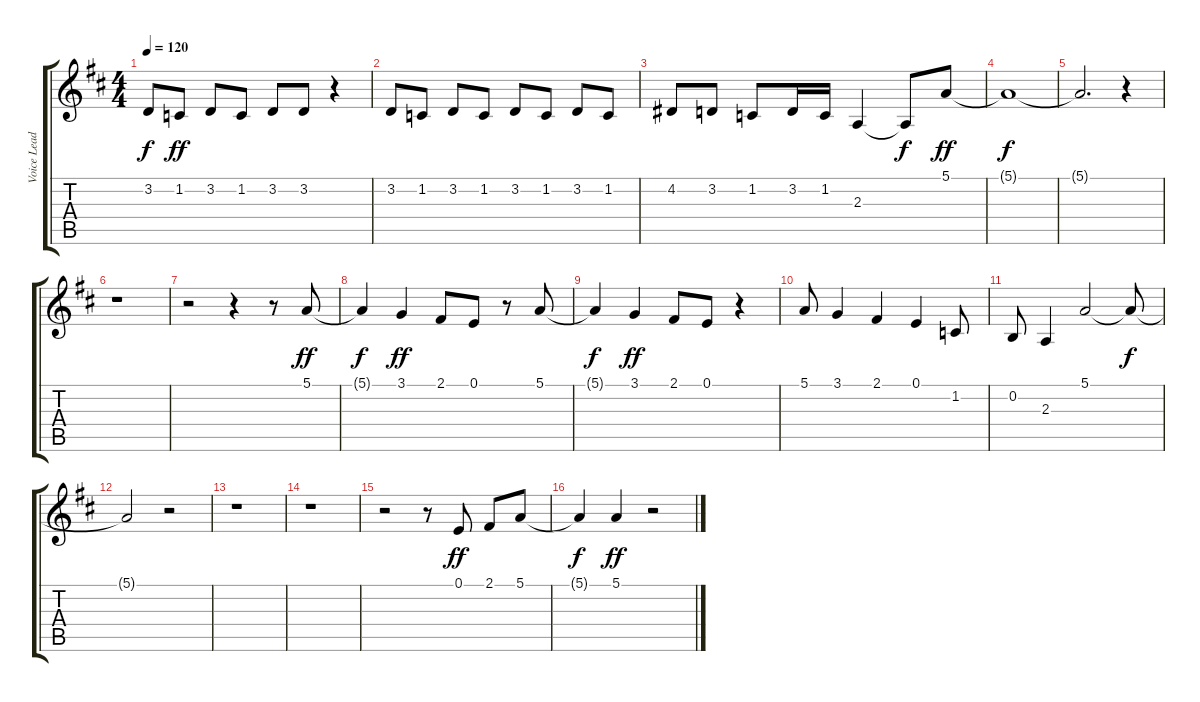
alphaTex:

\track ("Voice Lead" "Voice Lead") {instrument lead2sawtooth}
\staff {score tabs}
\tuning (E4 B3 G3 D3 A2 E2) {hide}
\ts (4 4)
\tempo 120
\clef g2
\ks d
3.2{t}.8{dy f} 1.2.8{dy ff} 3.2.8 1.2.8 3.2.8 3.2.8 r.4 |
3.2.8 1.2.8 3.2.8 1.2.8 3.2.8 1.2.8 3.2.8 1.2.8 |
4.2.8 3.2.8 1.2.8 3.2.16 1.2.16 2.3.4 2.3{t}.8{dy f} 5.1.8{dy ff} |
5.1{t}.1{dy f} |
5.1{t}.2{d} r.4 |
r.1 |
r.2 r.4 r.8 5.1.8{dy ff} |
5.1{t}.4{dy f} 3.1.4{dy ff} 2.1.8 0.1.8 r.8 5.1.8 |
5.1{t}.4{dy f} 3.1.4{dy ff} 2.1.8 0.1.8 r.4 |
5.1.8 3.1.4 2.1.4 0.1.4 1.2.8 |
0.2.8 2.3.4 5.1.2 5.1{t}.8{dy f} |
5.1{t}.2 r.2 |
r.1 |
r.1 |
r.2 r.8 0.1.8{dy ff} 2.1.8 5.1.8 |
5.1{t}.4{dy f} 5.1.4{dy ff} r.2
